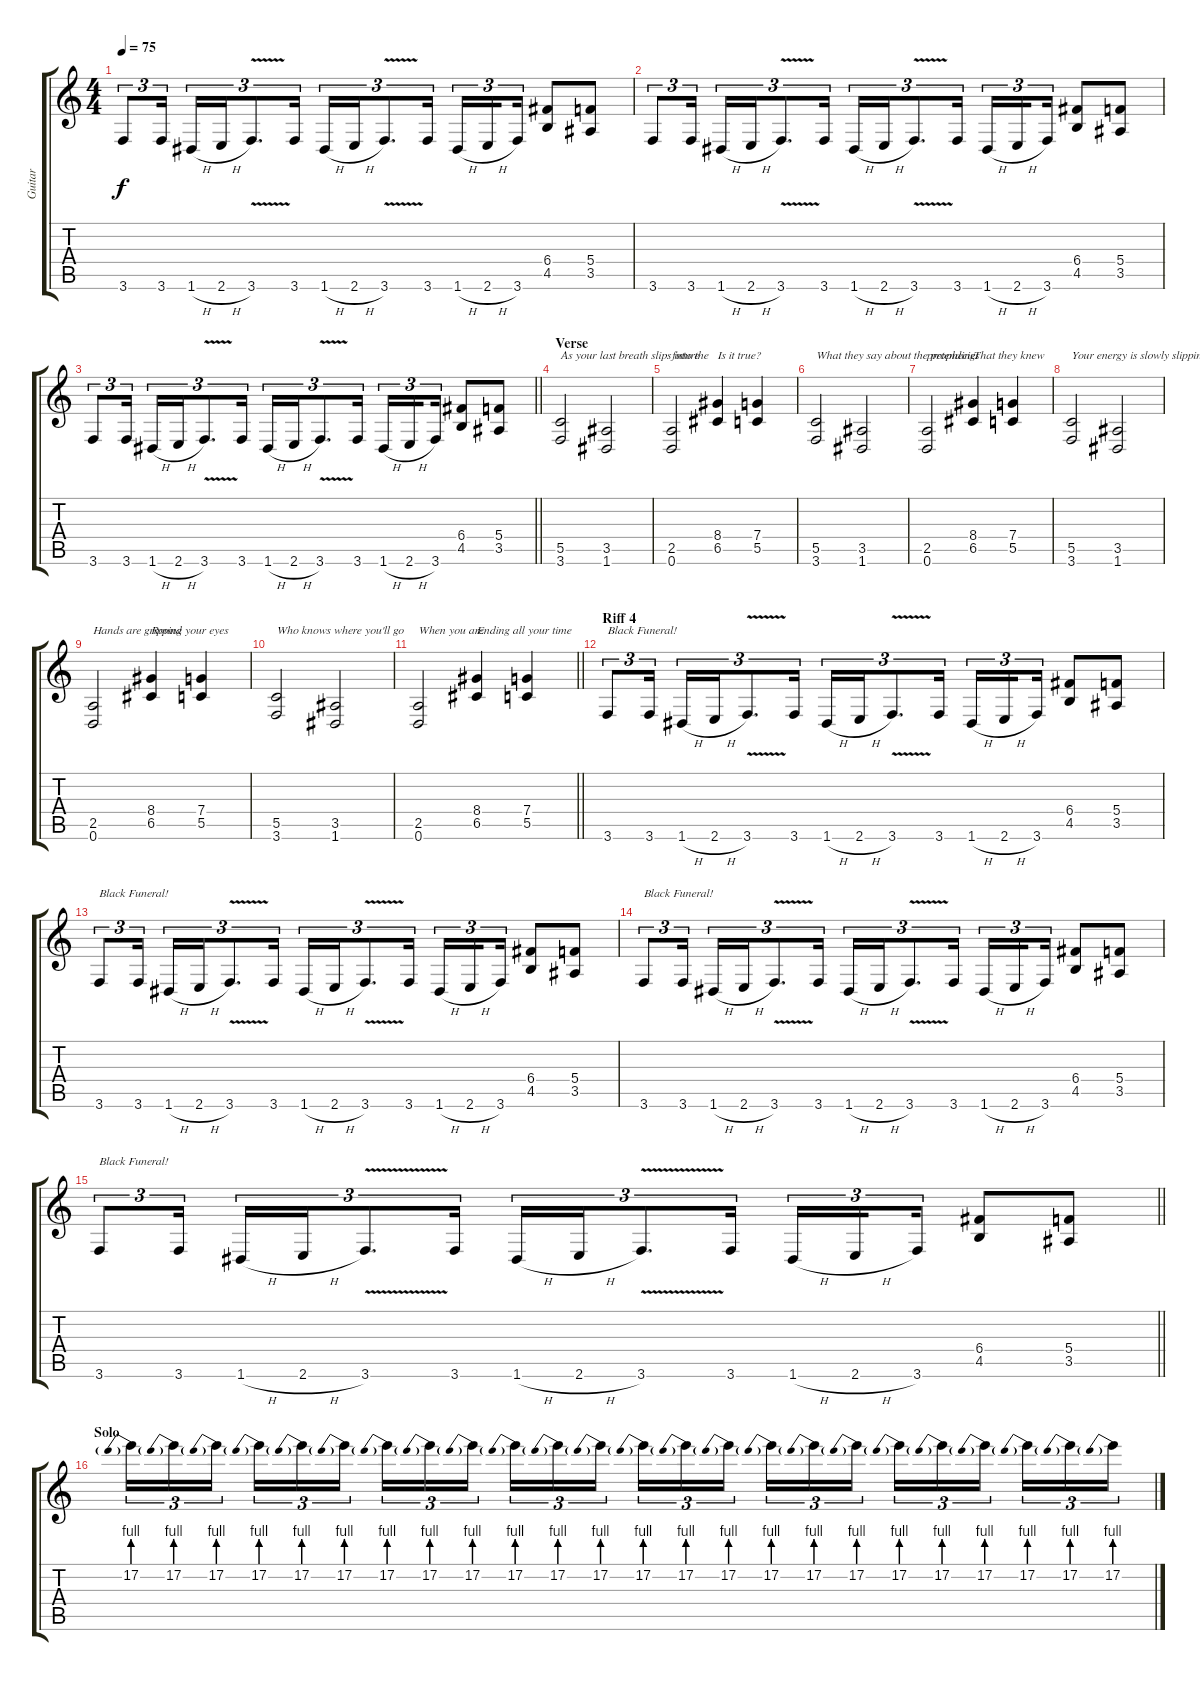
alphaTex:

\track ("Guitar" "Guitar") {instrument overdrivenguitar}
\staff {score tabs}
\tuning (D4 A3 F3 C3 G2 D2) {hide}
\ts (4 4)
\tempo 75
\clef g2
\ks c
3.6.8{tu (3 2) dy f} 3.6.16{tu (3 2) beam splitsecondary} 1.6{h}.16{tu (3 2) beam merge} 2.6{h}.16{tu (3 2)} 3.6{v}.8{d tu (3 2)} 3.6.16{tu (3 2)} 1.6{h}.16{tu (3 2) beam merge} 2.6{h}.16{tu (3 2)} 3.6{v}.8{d tu (3 2)} 3.6.16{tu (3 2)} 1.6{h}.16{tu (3 2) beam merge} 2.6{h}.16{tu (3 2) beam splitsecondary} 3.6.16{tu (3 2)} (6.4 4.5).8 (5.4 3.5).8 |
3.6.8{tu (3 2)} 3.6.16{tu (3 2) beam splitsecondary} 1.6{h}.16{tu (3 2) beam merge} 2.6{h}.16{tu (3 2)} 3.6{v}.8{d tu (3 2)} 3.6.16{tu (3 2)} 1.6{h}.16{tu (3 2) beam merge} 2.6{h}.16{tu (3 2)} 3.6{v}.8{d tu (3 2)} 3.6.16{tu (3 2)} 1.6{h}.16{tu (3 2) beam merge} 2.6{h}.16{tu (3 2) beam splitsecondary} 3.6.16{tu (3 2)} (6.4 4.5).8 (5.4 3.5).8 |
\barLineRight lightlight
3.6.8{tu (3 2)} 3.6.16{tu (3 2) beam splitsecondary} 1.6{h}.16{tu (3 2) beam merge} 2.6{h}.16{tu (3 2)} 3.6{v}.8{d tu (3 2)} 3.6.16{tu (3 2)} 1.6{h}.16{tu (3 2) beam merge} 2.6{h}.16{tu (3 2)} 3.6{v}.8{d tu (3 2)} 3.6.16{tu (3 2)} 1.6{h}.16{tu (3 2) beam merge} 2.6{h}.16{tu (3 2) beam splitsecondary} 3.6.16{tu (3 2)} (6.4 4.5).8 (5.4 3.5).8 |
\section ("" "Verse")
(5.5 3.6).2{txt "As your last breath slips into the"} (3.5 1.6).2 |
(2.5 0.6).2{txt "future"} (8.4 6.5).4{txt "Is it true?"} (7.4 5.5).4 |
(5.5 3.6).2{txt "What they say about the prophecies"} (3.5 1.6).2 |
(2.5 0.6).2{txt "pretending"} (8.4 6.5).4{txt "That they knew"} (7.4 5.5).4 |
(5.5 3.6).2{txt "Your energy is slowly slipping"} (3.5 1.6).2 |
(2.5 0.6).2{txt "Hands are gripping"} (8.4 6.5).4{txt "Round your eyes"} (7.4 5.5).4 |
(5.5 3.6).2{txt "Who knows where you'll go"} (3.5 1.6).2 |
\barLineRight lightlight
(2.5 0.6).2{txt "When you are"} (8.4 6.5).4{txt "Ending all your time"} (7.4 5.5).4 |
\section ("" "Riff 4")
3.6.8{tu (3 2) txt "Black Funeral!"} 3.6.16{tu (3 2) beam splitsecondary} 1.6{h}.16{tu (3 2) beam merge} 2.6{h}.16{tu (3 2)} 3.6{v}.8{d tu (3 2)} 3.6.16{tu (3 2)} 1.6{h}.16{tu (3 2) beam merge} 2.6{h}.16{tu (3 2)} 3.6{v}.8{d tu (3 2)} 3.6.16{tu (3 2)} 1.6{h}.16{tu (3 2) beam merge} 2.6{h}.16{tu (3 2) beam splitsecondary} 3.6.16{tu (3 2)} (6.4 4.5).8 (5.4 3.5).8 |
3.6.8{tu (3 2) txt "Black Funeral!"} 3.6.16{tu (3 2) beam splitsecondary} 1.6{h}.16{tu (3 2) beam merge} 2.6{h}.16{tu (3 2)} 3.6{v}.8{d tu (3 2)} 3.6.16{tu (3 2)} 1.6{h}.16{tu (3 2) beam merge} 2.6{h}.16{tu (3 2)} 3.6{v}.8{d tu (3 2)} 3.6.16{tu (3 2)} 1.6{h}.16{tu (3 2) beam merge} 2.6{h}.16{tu (3 2) beam splitsecondary} 3.6.16{tu (3 2)} (6.4 4.5).8 (5.4 3.5).8 |
3.6.8{tu (3 2) txt "Black Funeral!"} 3.6.16{tu (3 2) beam splitsecondary} 1.6{h}.16{tu (3 2) beam merge} 2.6{h}.16{tu (3 2)} 3.6{v}.8{d tu (3 2)} 3.6.16{tu (3 2)} 1.6{h}.16{tu (3 2) beam merge} 2.6{h}.16{tu (3 2)} 3.6{v}.8{d tu (3 2)} 3.6.16{tu (3 2)} 1.6{h}.16{tu (3 2) beam merge} 2.6{h}.16{tu (3 2) beam splitsecondary} 3.6.16{tu (3 2)} (6.4 4.5).8 (5.4 3.5).8 |
\barLineRight lightlight
3.6.8{tu (3 2) txt "Black Funeral!"} 3.6.16{tu (3 2) beam splitsecondary} 1.6{h}.16{tu (3 2) beam merge} 2.6{h}.16{tu (3 2)} 3.6{v}.8{d tu (3 2)} 3.6.16{tu (3 2)} 1.6{h}.16{tu (3 2) beam merge} 2.6{h}.16{tu (3 2)} 3.6{v}.8{d tu (3 2)} 3.6.16{tu (3 2)} 1.6{h}.16{tu (3 2) beam merge} 2.6{h}.16{tu (3 2) beam splitsecondary} 3.6.16{tu (3 2)} (6.4 4.5).8 (5.4 3.5).8 |
\section ("" "Solo")
17.2{be (prebend 0 4 60 4)}.16{tu (3 2)} 17.2{be (prebend 0 4 60 4)}.16{tu (3 2)} 17.2{be (prebend 0 4 60 4)}.16{tu (3 2) beam splitsecondary} 17.2{be (prebend 0 4 60 4)}.16{tu (3 2)} 17.2{be (prebend 0 4 60 4)}.16{tu (3 2)} 17.2{be (prebend 0 4 60 4)}.16{tu (3 2)} 17.2{be (prebend 0 4 60 4)}.16{tu (3 2)} 17.2{be (prebend 0 4 60 4)}.16{tu (3 2)} 17.2{be (prebend 0 4 60 4)}.16{tu (3 2) beam splitsecondary} 17.2{be (prebend 0 4 60 4)}.16{tu (3 2)} 17.2{be (prebend 0 4 60 4)}.16{tu (3 2)} 17.2{be (prebend 0 4 60 4)}.16{tu (3 2)} 17.2{be (prebend 0 4 60 4)}.16{tu (3 2)} 17.2{be (prebend 0 4 60 4)}.16{tu (3 2)} 17.2{be (prebend 0 4 60 4)}.16{tu (3 2) beam splitsecondary} 17.2{be (prebend 0 4 60 4)}.16{tu (3 2)} 17.2{be (prebend 0 4 60 4)}.16{tu (3 2)} 17.2{be (prebend 0 4 60 4)}.16{tu (3 2)} 17.2{be (prebend 0 4 60 4)}.16{tu (3 2)} 17.2{be (prebend 0 4 60 4)}.16{tu (3 2)} 17.2{be (prebend 0 4 60 4)}.16{tu (3 2) beam splitsecondary} 17.2{be (prebend 0 4 60 4)}.16{tu (3 2)} 17.2{be (prebend 0 4 60 4)}.16{tu (3 2)} 17.2{be (prebend 0 4 60 4)}.16{tu (3 2)}
